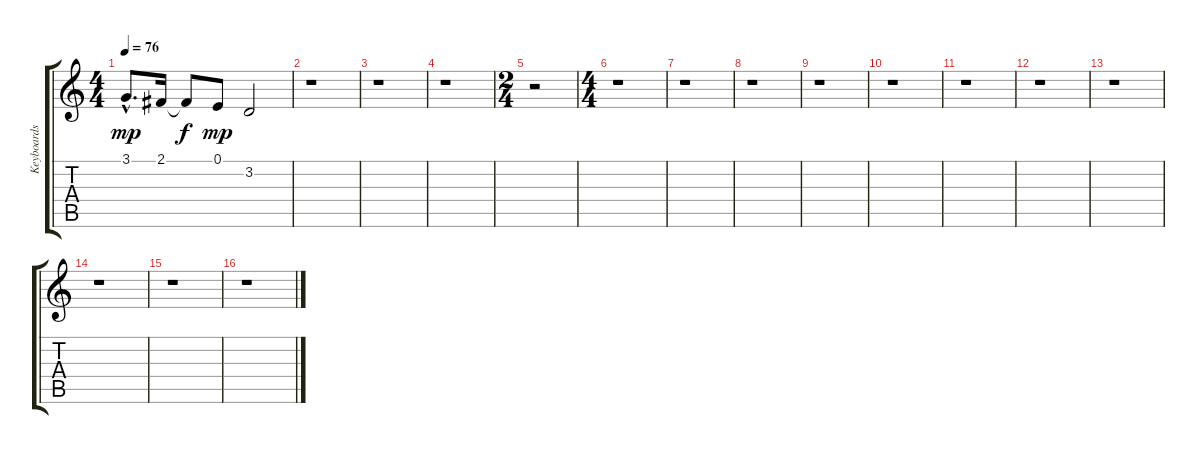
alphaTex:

\track ("Keyboards" "Keyboards") {instrument recorder}
\staff {score tabs}
\tuning (E4 B3 G3 D3 A2 E2) {hide}
\ts (4 4)
\tempo 76
\clef g2
\ks c
3.1{hac}.8{d dy mp} 2.1.16 2.1{t}.8{dy f} 0.1.8{dy mp} 3.2.2 |
r.1 |
r.1 |
r.1 |
\ts (2 4)
r.2 |
\ts (4 4)
r.1 |
r.1 |
r.1 |
r.1 |
r.1 |
r.1 |
r.1 |
r.1 |
r.1 |
r.1 |
r.1
